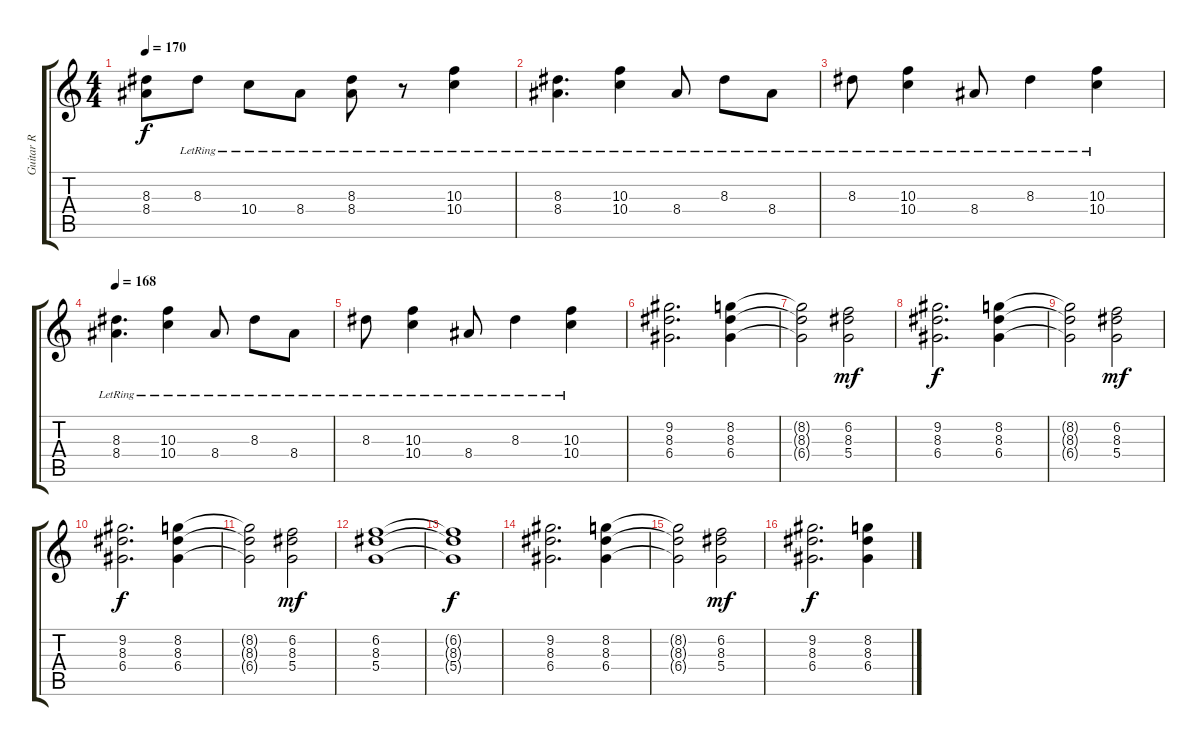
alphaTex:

\track ("Guitar R" "Guitar R") {instrument distortionguitar}
\staff {score tabs}
\tuning (E4 B3 G3 D3 A2 E2) {hide}
\ts (4 4)
\tempo 170
\clef g2
\ks c
(8.3{t} 8.4{t}).8{dy f} 8.3{lr}.8 10.4{lr}.8 8.4{lr}.8 (8.3{lr} 8.4).8 r.8 (10.3{lr} 10.4).4 |
(8.3{lr} 8.4{lr}).4{d} (10.3{lr} 10.4{lr}).4 8.4{lr}.8 8.3{lr}.8 8.4{lr}.8 |
8.3{lr}.8 (10.3{lr} 10.4{lr}).4 8.4{lr}.8 8.3{lr}.4 (10.3{lr} 10.4{lr}).4 |
\tempo 168
(8.3{lr} 8.4{lr}).4{d} (10.3{lr} 10.4{lr}).4 8.4{lr}.8 8.3{lr}.8 8.4{lr}.8 |
8.3{lr}.8 (10.3{lr} 10.4{lr}).4 8.4{lr}.8 8.3{lr}.4 (10.3{lr} 10.4{lr}).4 |
(9.2 8.3 6.4).2{d} (8.2 8.3 6.4).4 |
(8.2{t} 8.3{t} 6.4{t}).2 (6.2 8.3 5.4).2{dy mf} |
(9.2 8.3 6.4).2{d dy f} (8.2 8.3 6.4).4 |
(8.2{t} 8.3{t} 6.4{t}).2 (6.2 8.3 5.4).2{dy mf} |
(9.2 8.3 6.4).2{d dy f} (8.2 8.3 6.4).4 |
(8.2{t} 8.3{t} 6.4{t}).2 (6.2 8.3 5.4).2{dy mf} |
(6.2 8.3 5.4).1 |
(6.2{t} 8.3{t} 5.4{t}).1{dy f} |
(9.2 8.3 6.4).2{d} (8.2 8.3 6.4).4 |
(8.2{t} 8.3{t} 6.4{t}).2 (6.2 8.3 5.4).2{dy mf} |
(9.2 8.3 6.4).2{d dy f} (8.2 8.3 6.4).4
